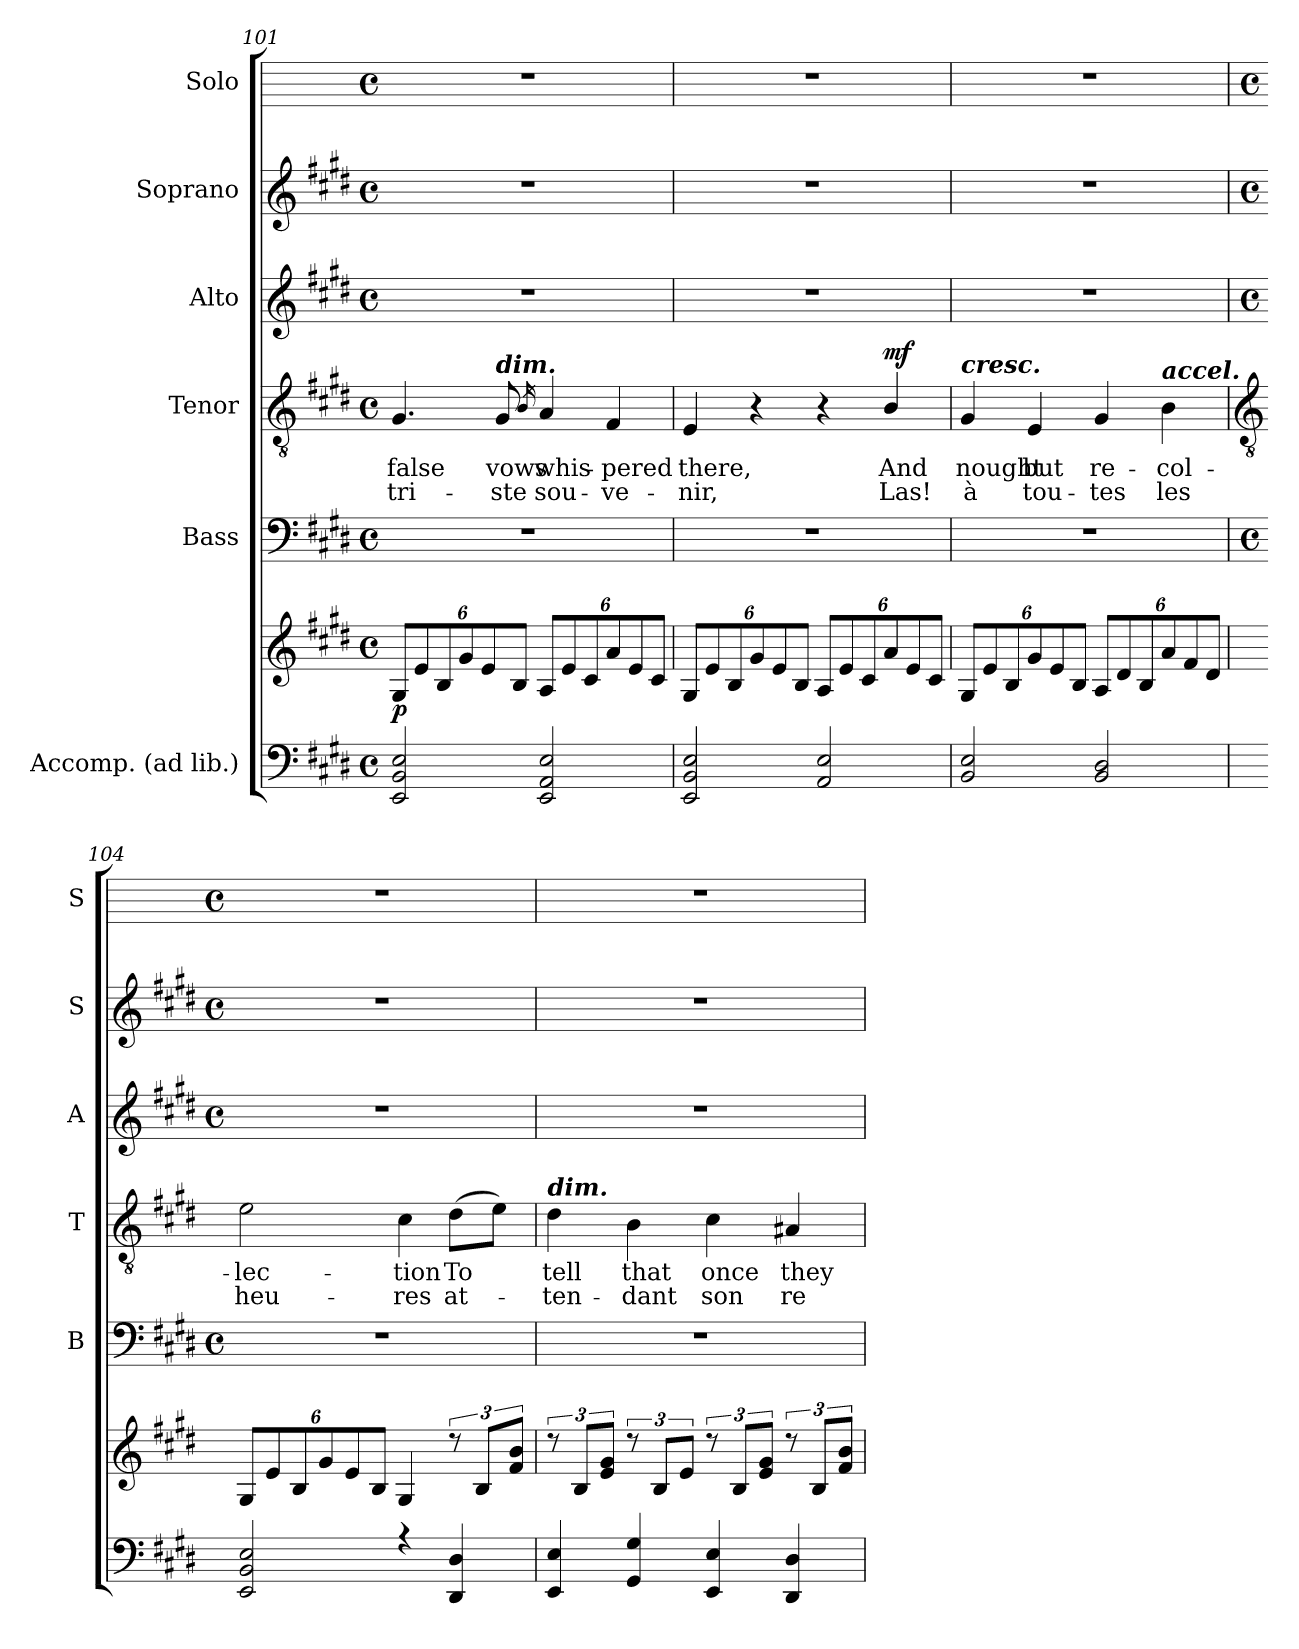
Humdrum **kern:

**kern	**kern	**dynam	**kern	**kern	**text	**text	**dynam	**kern	**kern	**kern
*part6	*part6	*part6	*part5	*part4	*part4	*part4	*part4	*part3	*part2	*part1
*staff7	*staff6	*staff6/7	*staff5	*staff4	*staff4	*staff4	*staff4	*staff3	*staff2	*staff1
*I"Accomp. (ad lib.)	*	*	*I"Bass	*I"Tenor	*	*	*	*I"Alto	*I"Soprano	*I"Solo
*	*	*	*I'B	*I'T	*	*	*	*I'A	*I'S	*I'S
*clefF4	*clefG2	*	*clefF4	*clefGv2	*	*	*	*clefG2	*clefG2	*
*k[f#c#g#d#]	*k[f#c#g#d#]	*	*k[f#c#g#d#]	*k[f#c#g#d#]	*	*	*	*k[f#c#g#d#]	*k[f#c#g#d#]	*
*E:	*E:	*	*E:	*E:	*	*	*	*E:	*E:	*
*M4/4	*M4/4	*	*M4/4	*M4/4	*	*	*	*M4/4	*M4/4	*M4/4
*met(c)	*met(c)	*	*met(c)	*met(c)	*	*	*	*met(c)	*met(c)	*met(c)
=101	=101	=101	=101	=101	=101	=101	=101	=101	=101	=101
*^	*^	*	*	*	*	*	*	*	*	*
!	!	!	!	!LO:DY:b	!	!	!LO:LY:b	!LO:LY:b	!	!	!	!
2EE 2BB 2E	1ryy	12G#L	1ryy	p	1r	4.G#	false	tri-	.	1r	1r	1r
.	.	12e	.	.	.	.	.	.	.	.	.	.
.	.	12B	.	.	.	.	.	.	.	.	.	.
.	.	12g#	.	.	.	.	.	.	.	.	.	.
.	.	12e	.	.	.	.	.	.	.	.	.	.
!	!	!	!	!	!	!LO:TX:a:Bi:t=dim.	!	!	!	!	!	!
!	!	!	!	!	!	!	!LO:LY:b	!LO:LY:b	!	!	!	!
.	.	.	.	.	.	8G#	-vows	ste	.	.	.	.
.	.	12BJ	.	.	.	.	.	.	.	.	.	.
.	.	.	.	.	.	16qB/	.	.	.	.	.	.
!	!	!	!	!	!	!	!LO:LY:b	!LO:LY:b	!	!	!	!
2EE 2AA 2E	.	12AL	.	.	.	4A	whis-	-sou-	.	.	.	.
.	.	12e	.	.	.	.	.	.	.	.	.	.
.	.	12c#	.	.	.	.	.	.	.	.	.	.
!	!	!	!	!	!	!	!LO:LY:b	!LO:LY:b	!	!	!	!
.	.	12a	.	.	.	4F#	-pered	ve-	.	.	.	.
.	.	12e	.	.	.	.	.	.	.	.	.	.
.	.	12c#J	.	.	.	.	.	.	.	.	.	.
!!LO:LB:g=z
=102	=102	=102	=102	=102	=102	=102	=102	=102	=102	=102	=102	=102
!	!	!	!	!	!	!	!LO:LY:b	!LO:LY:b	!	!	!	!
2EE 2BB 2E	1ryy	12G#L	1ryy	.	1r	4E	-there,	nir,	.	1r	1r	1r
.	.	12e	.	.	.	.	.	.	.	.	.	.
.	.	12B	.	.	.	.	.	.	.	.	.	.
.	.	12g#	.	.	.	4r	.	.	.	.	.	.
.	.	12e	.	.	.	.	.	.	.	.	.	.
.	.	12BJ	.	.	.	.	.	.	.	.	.	.
2AA 2E	.	12AL	.	.	.	4r	.	.	.	.	.	.
.	.	12e	.	.	.	.	.	.	.	.	.	.
.	.	12c#	.	.	.	.	.	.	.	.	.	.
!	!	!	!	!	!	!	!LO:LY:b	!LO:LY:b	!LO:DY:b	!	!	!
.	.	12a	.	.	.	4B/	And	Las!	mf	.	.	.
.	.	12e	.	.	.	.	.	.	.	.	.	.
.	.	12c#J	.	.	.	.	.	.	.	.	.	.
=103	=103	=103	=103	=103	=103	=103	=103	=103	=103	=103	=103	=103
!	!	!	!	!	!	!LO:TX:a:Bi:t=cresc.	!	!	!	!	!	!
!	!	!	!	!	!	!	!LO:LY:b	!LO:LY:b	!	!	!	!
2BB 2E	1ryy	12G#L	1ryy	.	1r	4G#	nought	à	.	1r	1r	1r
.	.	12e	.	.	.	.	.	.	.	.	.	.
.	.	12B	.	.	.	.	.	.	.	.	.	.
!	!	!	!	!	!	!	!LO:LY:b	!LO:LY:b	!	!	!	!
.	.	12g#	.	.	.	4E	but	tou-	.	.	.	.
.	.	12e	.	.	.	.	.	.	.	.	.	.
.	.	12BJ	.	.	.	.	.	.	.	.	.	.
!	!	!	!	!	!	!	!LO:LY:b	!LO:LY:b	!	!	!	!
2BB 2D#	.	12AL	.	.	.	4G#	-re-	-tes	.	.	.	.
.	.	12d#	.	.	.	.	.	.	.	.	.	.
.	.	12B	.	.	.	.	.	.	.	.	.	.
!	!	!	!	!	!	!LO:TX:a:Bi:t=accel.	!	!	!	!	!	!
!	!	!	!	!	!	!	!LO:LY:b	!LO:LY:b	!	!	!	!
.	.	12a	.	.	.	4B	col-	-les	.	.	.	.
.	.	12f#	.	.	.	.	.	.	.	.	.	.
.	.	12d#J	.	.	.	.	.	.	.	.	.	.
!!LO:LB:g=z
=104	=104	=104	=104	=104	=104	=104	=104	=104	=104	=104	=104	=104
*	*	*	*	*	*	*clefGv2	*	*	*	*	*	*
*	*	*	*	*	*M4/4	*	*	*	*	*M4/4	*M4/4	*M4/4
*	*	*	*	*	*met(c)	*	*	*	*	*met(c)	*met(c)	*met(c)
!	!	!	!	!	!	!	!LO:LY:b	!LO:LY:b	!	!	!	!
2EE 2BB 2E	1ryy	12G#L	1ryy	.	1r	2e	lec-	-heu-	.	1r	1r	1r
.	.	12e	.	.	.	.	.	.	.	.	.	.
.	.	12B	.	.	.	.	.	.	.	.	.	.
.	.	12g#	.	.	.	.	.	.	.	.	.	.
.	.	12e	.	.	.	.	.	.	.	.	.	.
.	.	12BJ	.	.	.	.	.	.	.	.	.	.
!	!	!	!	!	!	!	!LO:LY:b	!LO:LY:b	!	!	!	!
4r	.	4G#	.	.	.	4c#	-tion	res	.	.	.	.
!	!	!	!	!	!	!	!LO:LY:b	!LO:LY:b	!	!	!	!
4DD# 4D#	.	12r	.	.	.	(>8d#L	To	at-	.	.	.	.
.	.	12BL	.	.	.	.	.	.	.	.	.	.
.	.	.	.	.	.	8eJ)	.	.	.	.	.	.
.	.	12f# 12bJ	.	.	.	.	.	.	.	.	.	.
=105	=105	=105	=105	=105	=105	=105	=105	=105	=105	=105	=105	=105
!	!	!	!	!	!	!LO:TX:a:Bi:t=dim.	!	!	!	!	!	!
!	!	!	!	!	!	!	!LO:LY:b	!LO:LY:b	!	!	!	!
4EE 4E	1ryy	12r	1ryy	.	1r	4d#	tell	ten-	.	1r	1r	1r
.	.	12BL	.	.	.	.	.	.	.	.	.	.
.	.	12e 12g#J	.	.	.	.	.	.	.	.	.	.
!	!	!	!	!	!	!	!LO:LY:b	!LO:LY:b	!	!	!	!
4GG# 4G#	.	12r	.	.	.	4B	-that	dant	.	.	.	.
.	.	12BL	.	.	.	.	.	.	.	.	.	.
.	.	12eJ	.	.	.	.	.	.	.	.	.	.
!	!	!	!	!	!	!	!LO:LY:b	!LO:LY:b	!	!	!	!
4EE 4E	.	12r	.	.	.	4c#	once	son	.	.	.	.
.	.	12BL	.	.	.	.	.	.	.	.	.	.
.	.	12e 12g#J	.	.	.	.	.	.	.	.	.	.
!	!	!	!	!	!	!	!LO:LY:b	!LO:LY:b	!	!	!	!
4DD# 4D#	.	12r	.	.	.	4A#X	they	re-	.	.	.	.
.	.	12BL	.	.	.	.	.	.	.	.	.	.
.	.	12f# 12bJ	.	.	.	.	.	.	.	.	.	.
*v	*v	*	*	*	*	*	*	*	*	*	*	*
*	*v	*v	*	*	*	*	*	*	*	*	*
=	=	=	=	=	=	=	=	=	=	=
*-	*-	*-	*-	*-	*-	*-	*-	*-	*-	*-
